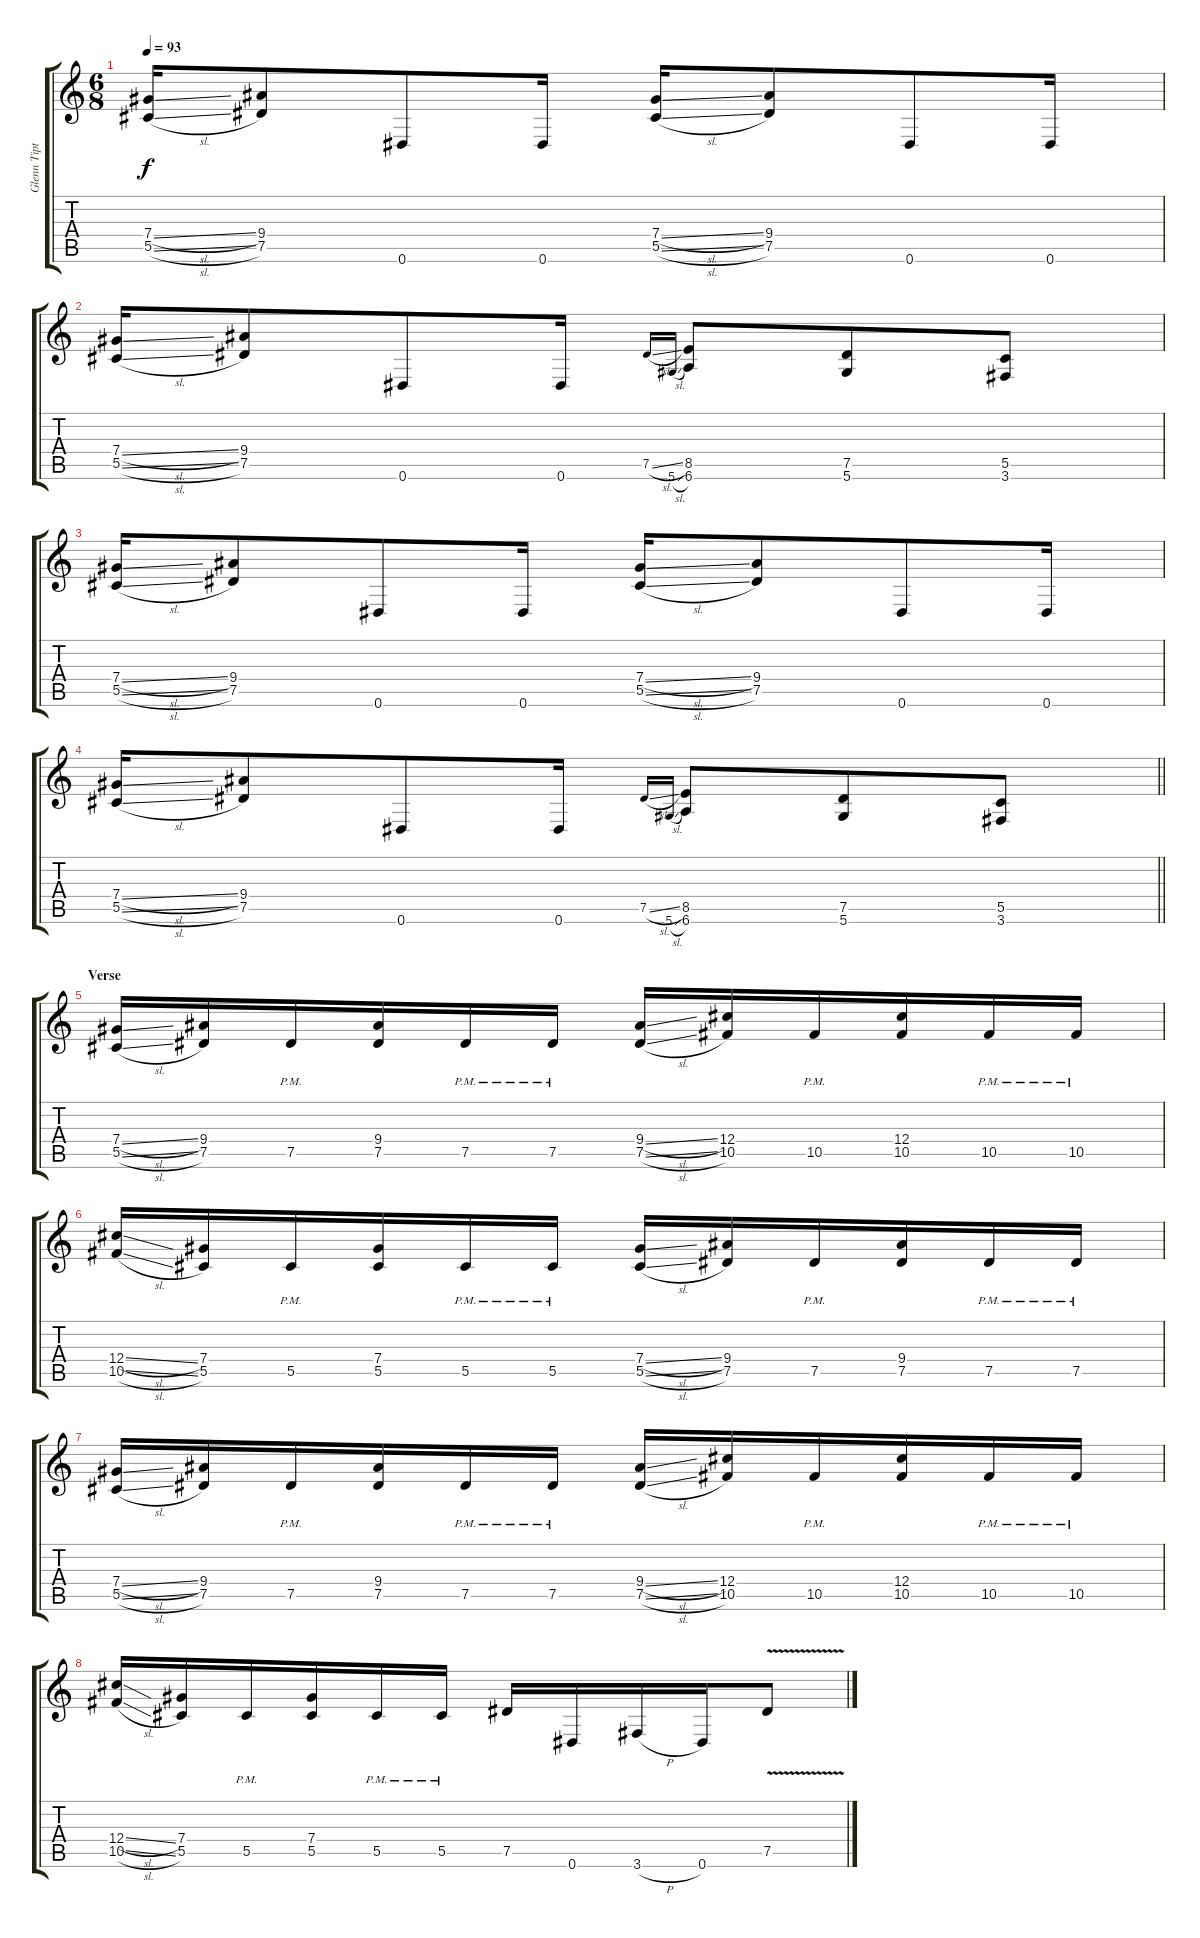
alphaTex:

\track ("Glenn Tipton" "Glenn Tipt") {instrument overdrivenguitar}
\staff {score tabs}
\tuning (Eb4 Bb3 Gb3 Db3 Ab2 Eb2) {hide}
\ts (6 8)
\section ("" "")
\tempo 93
\clef g2
\ks c
(7.4{sl} 5.5{sl}).16{dy f} (9.4 7.5).8 0.6.8 0.6.16 (7.4{sl} 5.5{sl}).16 (9.4 7.5).8 0.6.8 0.6.16 |
(7.4{sl} 5.5{sl}).16 (9.4 7.5).8 0.6.8 0.6.16 7.5{sl}.16{gr onbeat} 5.6{sl}.16{gr onbeat} (8.5 6.6).8 (7.5 5.6).8 (5.5 3.6).8 |
(7.4{sl} 5.5{sl}).16 (9.4 7.5).8 0.6.8 0.6.16 (7.4{sl} 5.5{sl}).16 (9.4 7.5).8 0.6.8 0.6.16 |
\barLineRight lightlight
(7.4{sl} 5.5{sl}).16 (9.4 7.5).8 0.6.8 0.6.16 7.5{sl}.16{gr onbeat} 5.6{sl}.16{gr onbeat} (8.5 6.6).8 (7.5 5.6).8 (5.5 3.6).8 |
\section ("" "Verse")
(7.4{sl} 5.5{sl}).16 (9.4 7.5).16 7.5{pm}.16 (9.4 7.5).16 7.5{pm}.16 7.5{pm}.16 (9.4{sl} 7.5{sl}).16 (12.4 10.5).16 10.5{pm}.16 (12.4 10.5).16 10.5{pm}.16 10.5{pm}.16 |
(12.4{sl} 10.5{sl}).16 (7.4 5.5).16 5.5{pm}.16 (7.4 5.5).16 5.5{pm}.16 5.5{pm}.16 (7.4{sl} 5.5{sl}).16 (9.4 7.5).16 7.5{pm}.16 (9.4 7.5).16 7.5{pm}.16 7.5{pm}.16 |
(7.4{sl} 5.5{sl}).16 (9.4 7.5).16 7.5{pm}.16 (9.4 7.5).16 7.5{pm}.16 7.5{pm}.16 (9.4{sl} 7.5{sl}).16 (12.4 10.5).16 10.5{pm}.16 (12.4 10.5).16 10.5{pm}.16 10.5{pm}.16 |
(12.4{sl} 10.5{sl}).16 (7.4 5.5).16 5.5{pm}.16 (7.4 5.5).16 5.5{pm}.16 5.5{pm}.16 7.5.16 0.6.16 3.6{h}.16 0.6.16 7.5{v}.8
